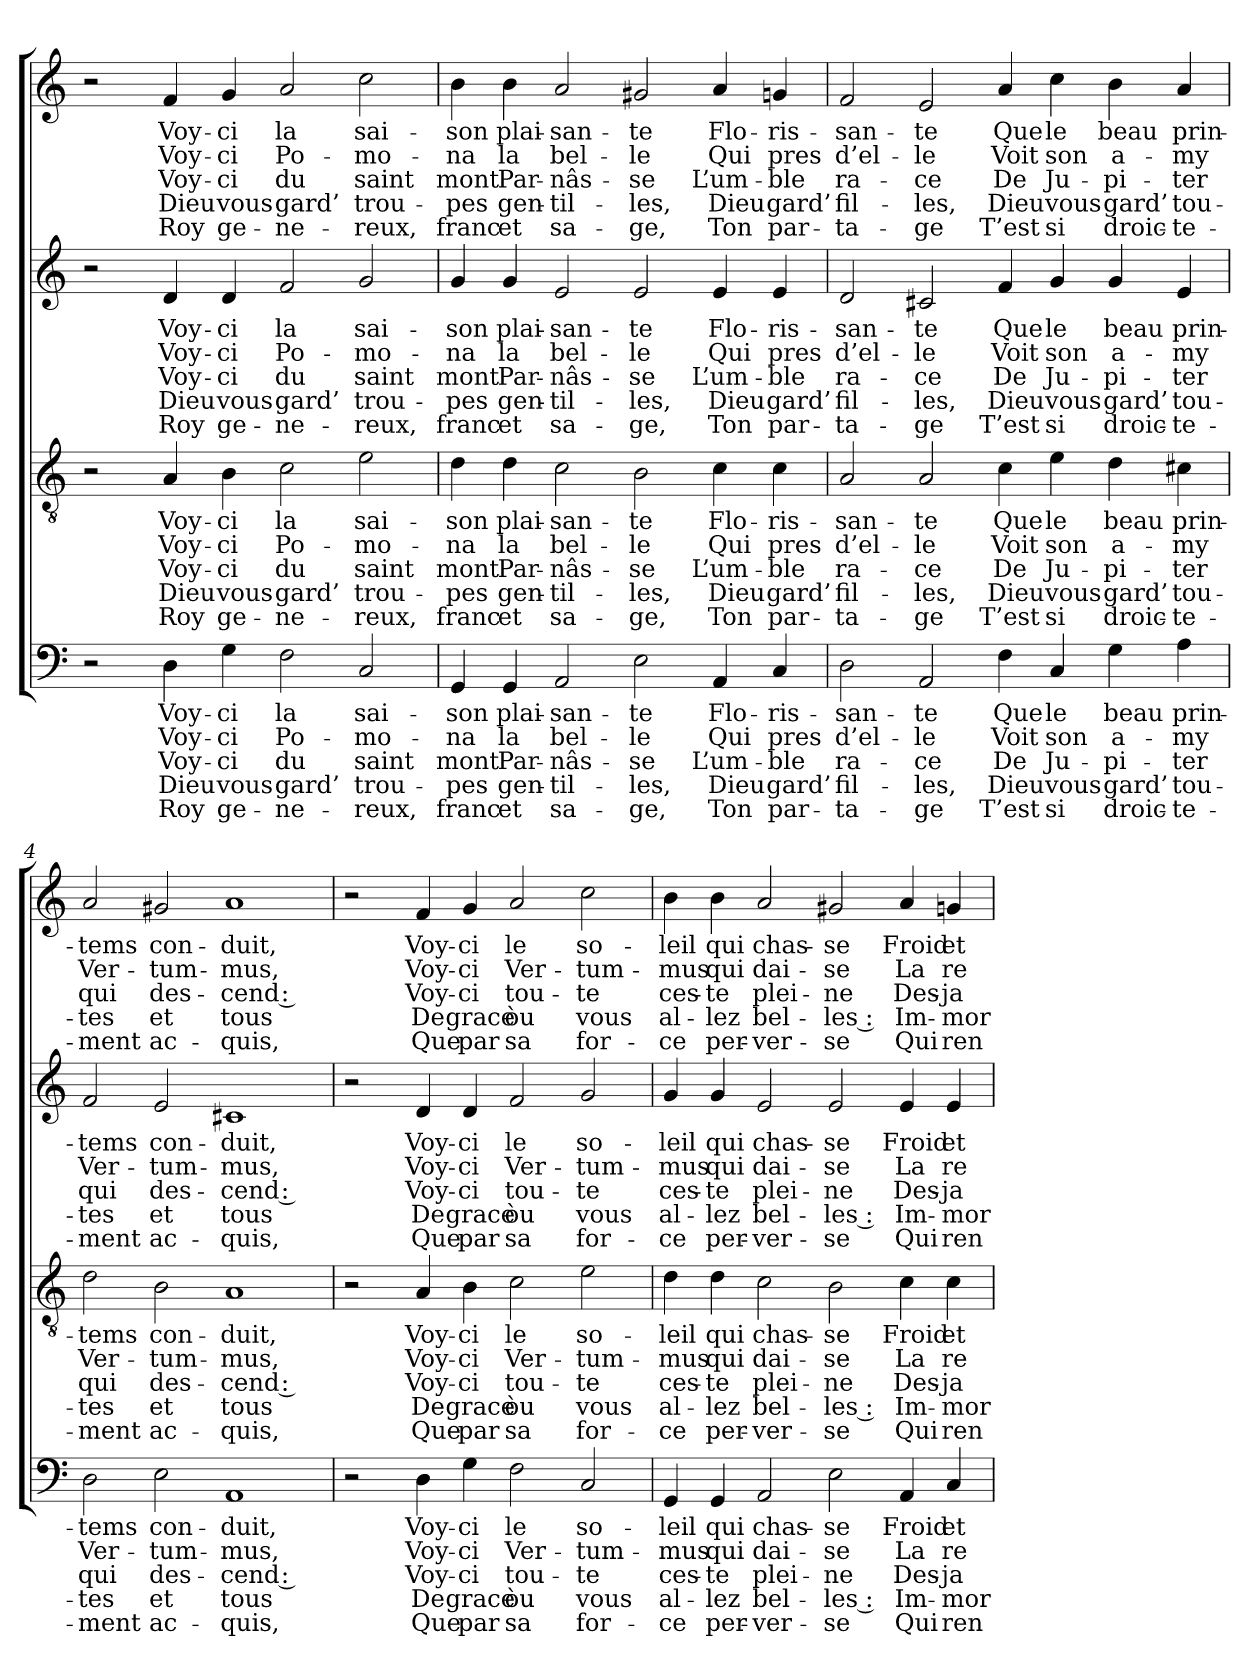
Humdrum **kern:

**kern	**text	**text	**text	**text	**text	**kern	**text	**text	**text	**text	**text	**kern	**text	**text	**text	**text	**text	**kern	**text	**text	**text	**text	**text
*part4	*part4	*part4	*part4	*part4	*part4	*part3	*part3	*part3	*part3	*part3	*part3	*part2	*part2	*part2	*part2	*part2	*part2	*part1	*part1	*part1	*part1	*part1	*part1
*staff4	*staff4	*staff4	*staff4	*staff4	*staff4	*staff3	*staff3	*staff3	*staff3	*staff3	*staff3	*staff2	*staff2	*staff2	*staff2	*staff2	*staff2	*staff1	*staff1	*staff1	*staff1	*staff1	*staff1
*clefF4	*	*	*	*	*	*clefGv2	*	*	*	*	*	*clefG2	*	*	*	*	*	*clefG2	*	*	*	*	*
*k[]	*	*	*	*	*	*k[]	*	*	*	*	*	*k[]	*	*	*	*	*	*k[]	*	*	*	*	*
=1	=1	=1	=1	=1	=1	=1	=1	=1	=1	=1	=1	=1	=1	=1	=1	=1	=1	=1	=1	=1	=1	=1	=1
2r	.	.	.	.	.	2r	.	.	.	.	.	2r	.	.	.	.	.	2r	.	.	.	.	.
4D	Voy-	Voy-	Voy-	Dieu	Roy	4A	Voy-	Voy-	Voy-	Dieu	Roy	4d	Voy-	Voy-	Voy-	Dieu	Roy	4f	Voy-	Voy-	Voy-	Dieu	Roy
4G	-ci	-ci	-ci	vous	ge-	4B	-ci	-ci	-ci	vous	ge-	4d	-ci	-ci	-ci	vous	ge-	4g	-ci	-ci	-ci	vous	ge-
2F	la	Po-	du	gard’	-ne-	2c	la	Po-	du	gard’	-ne-	2f	la	Po-	du	gard’	-ne-	2a	la	Po-	du	gard’	-ne-
2C	sai-	-mo-	saint	trou-	-reux,	2e	sai-	-mo-	saint	trou-	-reux,	2g	sai-	-mo-	saint	trou-	-reux,	2cc	sai-	-mo-	saint	trou-	-reux,
=2	=2	=2	=2	=2	=2	=2	=2	=2	=2	=2	=2	=2	=2	=2	=2	=2	=2	=2	=2	=2	=2	=2	=2
4GG	-son	-na	mont	-pes	franc	4d	-son	-na	mont	-pes	franc	4g	-son	-na	mont	-pes	franc	4b	-son	-na	mont	-pes	franc
4GG	plai-	la	Par-	gen-	et	4d	plai-	la	Par-	gen-	et	4g	plai-	la	Par-	gen-	et	4b	plai-	la	Par-	gen-	et
2AA	-san-	bel-	-nâs-	-til-	sa-	2c	-san-	bel-	-nâs-	-til-	sa-	2e	-san-	bel-	-nâs-	-til-	sa-	2a	-san-	bel-	-nâs-	-til-	sa-
2E	-te	-le	-se	-les,	-ge,	2B	-te	-le	-se	-les,	-ge,	2e	-te	-le	-se	-les,	-ge,	2g#X	-te	-le	-se	-les,	-ge,
4AA	Flo-	Qui	L’um-	Dieu	Ton	4c	Flo-	Qui	L’um-	Dieu	Ton	4e	Flo-	Qui	L’um-	Dieu	Ton	4a	Flo-	Qui	L’um-	Dieu	Ton
4C	-ris-	pres	-ble	gard’	par-	4c	-ris-	pres	-ble	gard’	par-	4e	-ris-	pres	-ble	gard’	par-	4gn	-ris-	pres	-ble	gard’	par-
=3	=3	=3	=3	=3	=3	=3	=3	=3	=3	=3	=3	=3	=3	=3	=3	=3	=3	=3	=3	=3	=3	=3	=3
2D	-san-	d’el-	ra-	fil-	-ta-	2A	-san-	d’el-	ra-	fil-	-ta-	2d	-san-	d’el-	ra-	fil-	-ta-	2f	-san-	d’el-	ra-	fil-	-ta-
2AA	-te	-le	-ce	-les,	-ge	2A	-te	-le	-ce	-les,	-ge	2c#X	-te	-le	-ce	-les,	-ge	2e	-te	-le	-ce	-les,	-ge
4F	Que	Voit	De	Dieu	T’est	4c	Que	Voit	De	Dieu	T’est	4f	Que	Voit	De	Dieu	T’est	4a	Que	Voit	De	Dieu	T’est
4C	le	son	Ju-	vous	si	4e	le	son	Ju-	vous	si	4g	le	son	Ju-	vous	si	4cc	le	son	Ju-	vous	si
4G	beau	a-	-pi-	gard’	droic-	4d	beau	a-	-pi-	gard’	droic-	4g	beau	a-	-pi-	gard’	droic-	4b	beau	a-	-pi-	gard’	droic-
4A	prin-	-my	-ter	tou-	-te-	4c#X	prin-	-my	-ter	tou-	-te-	4e	prin-	-my	-ter	tou-	-te-	4a	prin-	-my	-ter	tou-	-te-
=4	=4	=4	=4	=4	=4	=4	=4	=4	=4	=4	=4	=4	=4	=4	=4	=4	=4	=4	=4	=4	=4	=4	=4
2D	-tems	Ver-	qui	-tes	-ment	2d	-tems	Ver-	qui	-tes	-ment	2f	-tems	Ver-	qui	-tes	-ment	2a	-tems	Ver-	qui	-tes	-ment
2E	con-	-tum-	des-	et	ac-	2B	con-	-tum-	des-	et	ac-	2e	con-	-tum-	des-	et	ac-	2g#X	con-	-tum-	des-	et	ac-
1AA	-duit,	-mus,	-cend :	tous	-quis,	1A	-duit,	-mus,	-cend :	tous	-quis,	1c#X	-duit,	-mus,	-cend :	tous	-quis,	1a	-duit,	-mus,	-cend :	tous	-quis,
!!LO:LB:g=z
=5	=5	=5	=5	=5	=5	=5	=5	=5	=5	=5	=5	=5	=5	=5	=5	=5	=5	=5	=5	=5	=5	=5	=5
2r	.	.	.	.	.	2r	.	.	.	.	.	2r	.	.	.	.	.	2r	.	.	.	.	.
4D	Voy-	Voy-	Voy-	De	Que	4A	Voy-	Voy-	Voy-	De	Que	4d	Voy-	Voy-	Voy-	De	Que	4f	Voy-	Voy-	Voy-	De	Que
4G	-ci	-ci	-ci	grace	par	4B	-ci	-ci	-ci	grace	par	4d	-ci	-ci	-ci	grace	par	4g	-ci	-ci	-ci	grace	par
2F	le	Ver-	tou-	òu	sa	2c	le	Ver-	tou-	òu	sa	2f	le	Ver-	tou-	òu	sa	2a	le	Ver-	tou-	òu	sa
2C	so-	-tum-	-te	vous	for-	2e	so-	-tum-	-te	vous	for-	2g	so-	-tum-	-te	vous	for-	2cc	so-	-tum-	-te	vous	for-
=6	=6	=6	=6	=6	=6	=6	=6	=6	=6	=6	=6	=6	=6	=6	=6	=6	=6	=6	=6	=6	=6	=6	=6
4GG	-leil	-mus	ces-	al-	-ce	4d	-leil	-mus	ces-	al-	-ce	4g	-leil	-mus	ces-	al-	-ce	4b	-leil	-mus	ces-	al-	-ce
4GG	qui	qui	-te	-lez	per-	4d	qui	qui	-te	-lez	per-	4g	qui	qui	-te	-lez	per-	4b	qui	qui	-te	-lez	per-
2AA	chas-	dai-	plei-	bel-	-ver-	2c	chas-	dai-	plei-	bel-	-ver-	2e	chas-	dai-	plei-	bel-	-ver-	2a	chas-	dai-	plei-	bel-	-ver-
2E	-se	-se	-ne	-les :	-se	2B	-se	-se	-ne	-les :	-se	2e	-se	-se	-ne	-les :	-se	2g#X	-se	-se	-ne	-les :	-se
4AA	Froid	La	Des-	Im-	Qui	4c	Froid	La	Des-	Im-	Qui	4e	Froid	La	Des-	Im-	Qui	4a	Froid	La	Des-	Im-	Qui
4C	et	re-	-ja	-mor-	ren-	4c	et	re-	-ja	-mor-	ren-	4e	et	re-	-ja	-mor-	ren-	4gn	et	re-	-ja	-mor-	ren-
=	=	=	=	=	=	=	=	=	=	=	=	=	=	=	=	=	=	=	=	=	=	=	=
*-	*-	*-	*-	*-	*-	*-	*-	*-	*-	*-	*-	*-	*-	*-	*-	*-	*-	*-	*-	*-	*-	*-	*-
